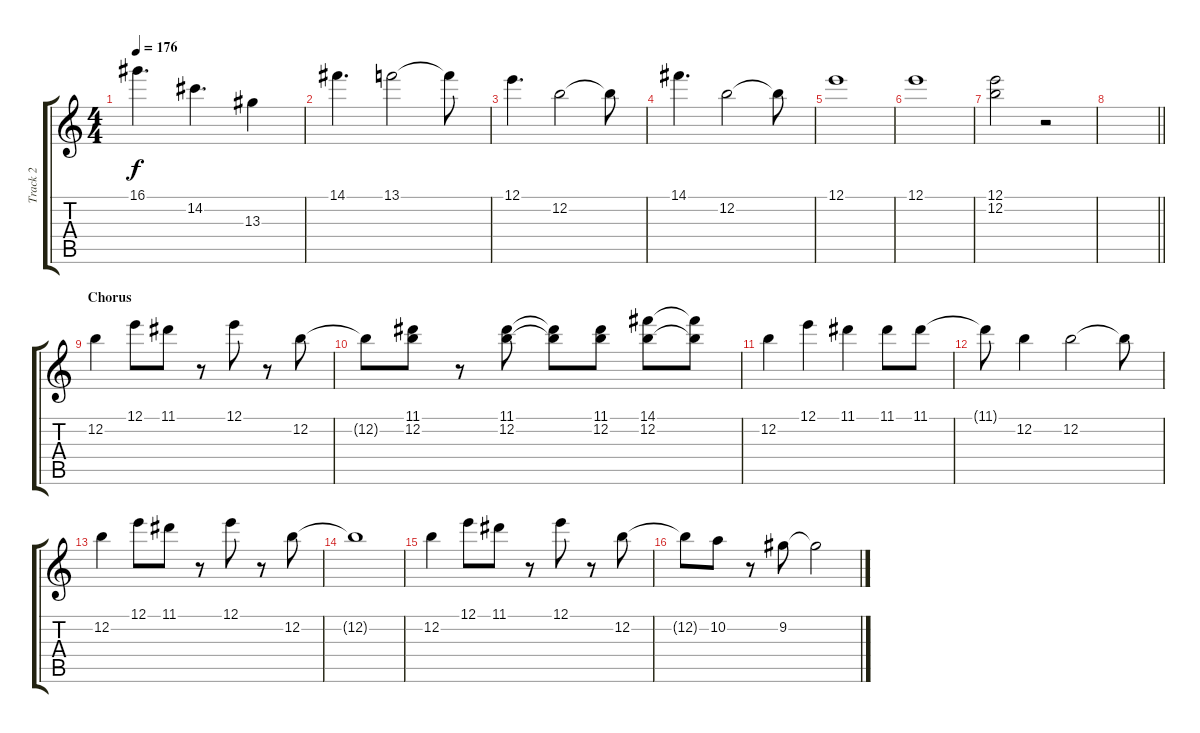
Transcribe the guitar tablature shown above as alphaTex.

\track ("Track 2" "Track 2") {instrument overdrivenguitar}
\staff {score tabs}
\tuning (E4 B3 G3 D3 A2 E2) {hide}
\ts (4 4)
\tempo 176
\clef g2
\ks c
16.1.4{d dy f} 14.2.4{d} 13.3.4 |
14.1.4{d} 13.1.2 13.1{t}.8 |
12.1.4{d} 12.2.2 12.2{t}.8 |
14.1.4{d} 12.2.2 12.2{t}.8 |
12.1.1 |
12.1.1 |
(12.1 12.2).2 r.2 |
\barLineRight lightlight
|
\section ("" "Chorus")
12.2.4 12.1.8 11.1.8 r.8 12.1.8 r.8 12.2.8 |
12.2{t}.8 (11.1 12.2).8 r.8 (11.1 12.2).8 (11.1{t} 12.2{t}).8 (11.1 12.2).8 (14.1 12.2).8 (14.1{t} 12.2{t}).8 |
12.2.4 12.1.4 11.1.4 11.1.8 11.1.8 |
11.1{t}.8 12.2.4 12.2.2 12.2{t}.8 |
12.2.4 12.1.8 11.1.8 r.8 12.1.8 r.8 12.2.8 |
12.2{t}.1 |
12.2.4 12.1.8 11.1.8 r.8 12.1.8 r.8 12.2.8 |
12.2{t}.8 10.2.8 r.8 9.2.8 9.2{t}.2
